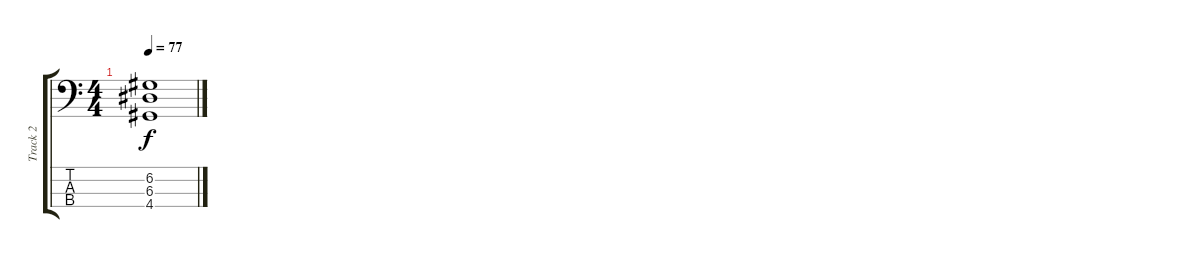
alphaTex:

\track ("Track 2" "Track 2") {instrument electricbasspick}
\staff {score tabs}
\tuning (G2 D2 A1 E1) {hide}
\ts (4 4)
\tempo 77
\clef f4
\ks c
(6.2 6.3 4.4).1{dy f}
